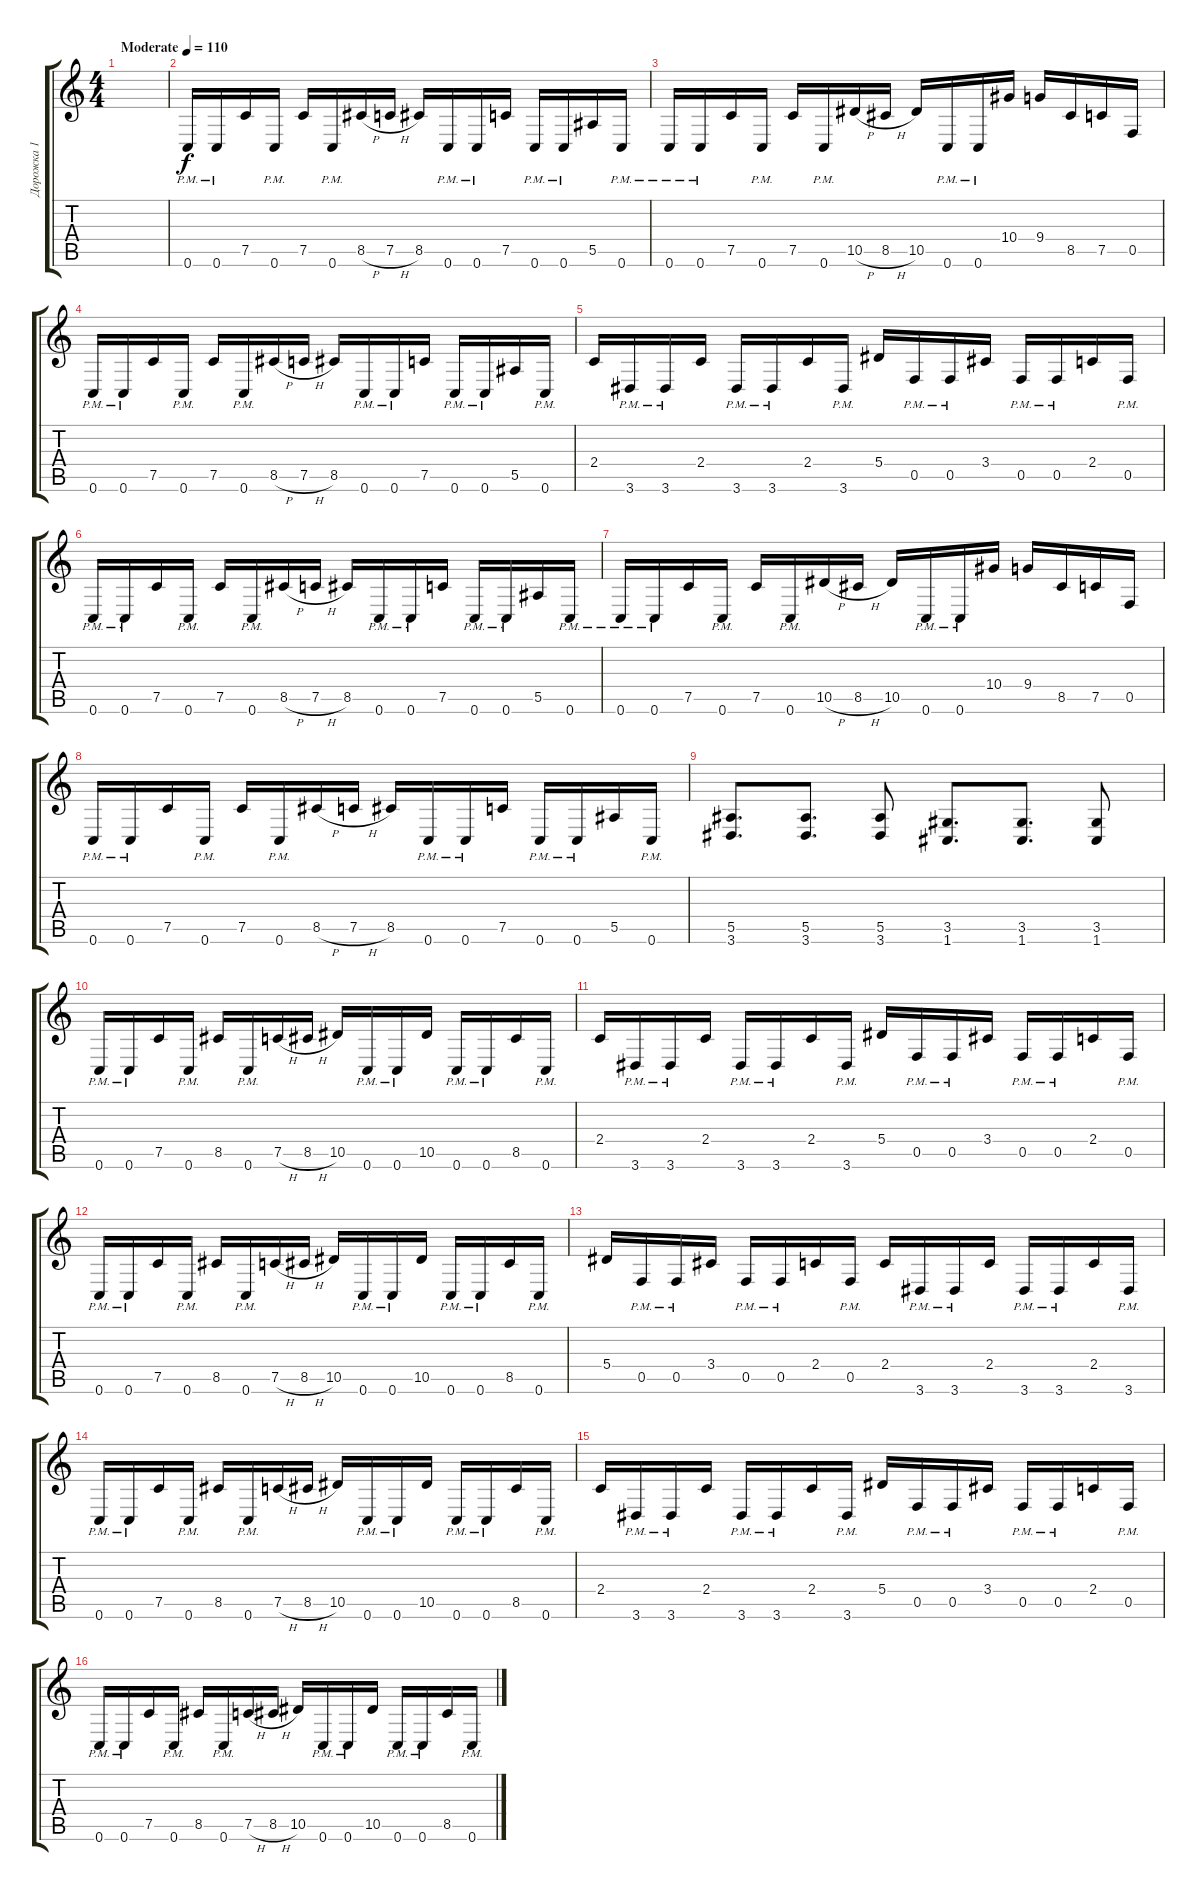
\track ("Дорожка 1" "Дорожка 1") {instrument distortionguitar}
\staff {score tabs}
\tuning (C4 G3 Eb3 Bb2 F2 C2) {hide}
\ts (4 4)
\tempo (110 "Moderate")
\clef g2
\ks c
|
0.6{pm}.16 0.6{pm}.16 7.5.16 0.6{pm}.16 7.5.16 0.6{pm}.16 8.5{h}.16 7.5{h}.16 8.5.16 0.6{pm}.16 0.6{pm}.16 7.5.16 0.6{pm}.16 0.6{pm}.16 5.5.16 0.6{pm}.16 |
0.6{pm}.16 0.6{pm}.16 7.5.16 0.6{pm}.16 7.5.16 0.6{pm}.16 10.5{h}.16 8.5{h}.16 10.5.16 0.6{pm}.16 0.6{pm}.16 10.4.16 9.4.16 8.5.16 7.5.16 0.5.16 |
0.6{pm}.16 0.6{pm}.16 7.5.16 0.6{pm}.16 7.5.16 0.6{pm}.16 8.5{h}.16 7.5{h}.16 8.5.16 0.6{pm}.16 0.6{pm}.16 7.5.16 0.6{pm}.16 0.6{pm}.16 5.5.16 0.6{pm}.16 |
2.4.16 3.6{pm}.16 3.6{pm}.16 2.4.16 3.6{pm}.16 3.6{pm}.16 2.4.16 3.6{pm}.16 5.4.16 0.5{pm}.16 0.5{pm}.16 3.4.16 0.5{pm}.16 0.5{pm}.16 2.4.16 0.5{pm}.16 |
0.6{pm}.16 0.6{pm}.16 7.5.16 0.6{pm}.16 7.5.16 0.6{pm}.16 8.5{h}.16 7.5{h}.16 8.5.16 0.6{pm}.16 0.6{pm}.16 7.5.16 0.6{pm}.16 0.6{pm}.16 5.5.16 0.6{pm}.16 |
0.6{pm}.16 0.6{pm}.16 7.5.16 0.6{pm}.16 7.5.16 0.6{pm}.16 10.5{h}.16 8.5{h}.16 10.5.16 0.6{pm}.16 0.6{pm}.16 10.4.16 9.4.16 8.5.16 7.5.16 0.5.16 |
0.6{pm}.16 0.6{pm}.16 7.5.16 0.6{pm}.16 7.5.16 0.6{pm}.16 8.5{h}.16 7.5{h}.16 8.5.16 0.6{pm}.16 0.6{pm}.16 7.5.16 0.6{pm}.16 0.6{pm}.16 5.5.16 0.6{pm}.16 |
(5.5 3.6).8{d} (5.5 3.6).8{d} (5.5 3.6).8 (3.5 1.6).8{d} (3.5 1.6).8{d} (3.5 1.6).8 |
0.6{pm}.16 0.6{pm}.16 7.5.16 0.6{pm}.16 8.5.16 0.6{pm}.16 7.5{h}.16 8.5{h}.16 10.5.16 0.6{pm}.16 0.6{pm}.16 10.5.16 0.6{pm}.16 0.6{pm}.16 8.5.16 0.6{pm}.16 |
2.4.16 3.6{pm}.16 3.6{pm}.16 2.4.16 3.6{pm}.16 3.6{pm}.16 2.4.16 3.6{pm}.16 5.4.16 0.5{pm}.16 0.5{pm}.16 3.4.16 0.5{pm}.16 0.5{pm}.16 2.4.16 0.5{pm}.16 |
0.6{pm}.16 0.6{pm}.16 7.5.16 0.6{pm}.16 8.5.16 0.6{pm}.16 7.5{h}.16 8.5{h}.16 10.5.16 0.6{pm}.16 0.6{pm}.16 10.5.16 0.6{pm}.16 0.6{pm}.16 8.5.16 0.6{pm}.16 |
5.4.16 0.5{pm}.16 0.5{pm}.16 3.4.16 0.5{pm}.16 0.5{pm}.16 2.4.16 0.5{pm}.16 2.4.16 3.6{pm}.16 3.6{pm}.16 2.4.16 3.6{pm}.16 3.6{pm}.16 2.4.16 3.6{pm}.16 |
0.6{pm}.16 0.6{pm}.16 7.5.16 0.6{pm}.16 8.5.16 0.6{pm}.16 7.5{h}.16 8.5{h}.16 10.5.16 0.6{pm}.16 0.6{pm}.16 10.5.16 0.6{pm}.16 0.6{pm}.16 8.5.16 0.6{pm}.16 |
2.4.16 3.6{pm}.16 3.6{pm}.16 2.4.16 3.6{pm}.16 3.6{pm}.16 2.4.16 3.6{pm}.16 5.4.16 0.5{pm}.16 0.5{pm}.16 3.4.16 0.5{pm}.16 0.5{pm}.16 2.4.16 0.5{pm}.16 |
0.6{pm}.16 0.6{pm}.16 7.5.16 0.6{pm}.16 8.5.16 0.6{pm}.16 7.5{h}.16 8.5{h}.16 10.5.16 0.6{pm}.16 0.6{pm}.16 10.5.16 0.6{pm}.16 0.6{pm}.16 8.5.16 0.6{pm}.16
